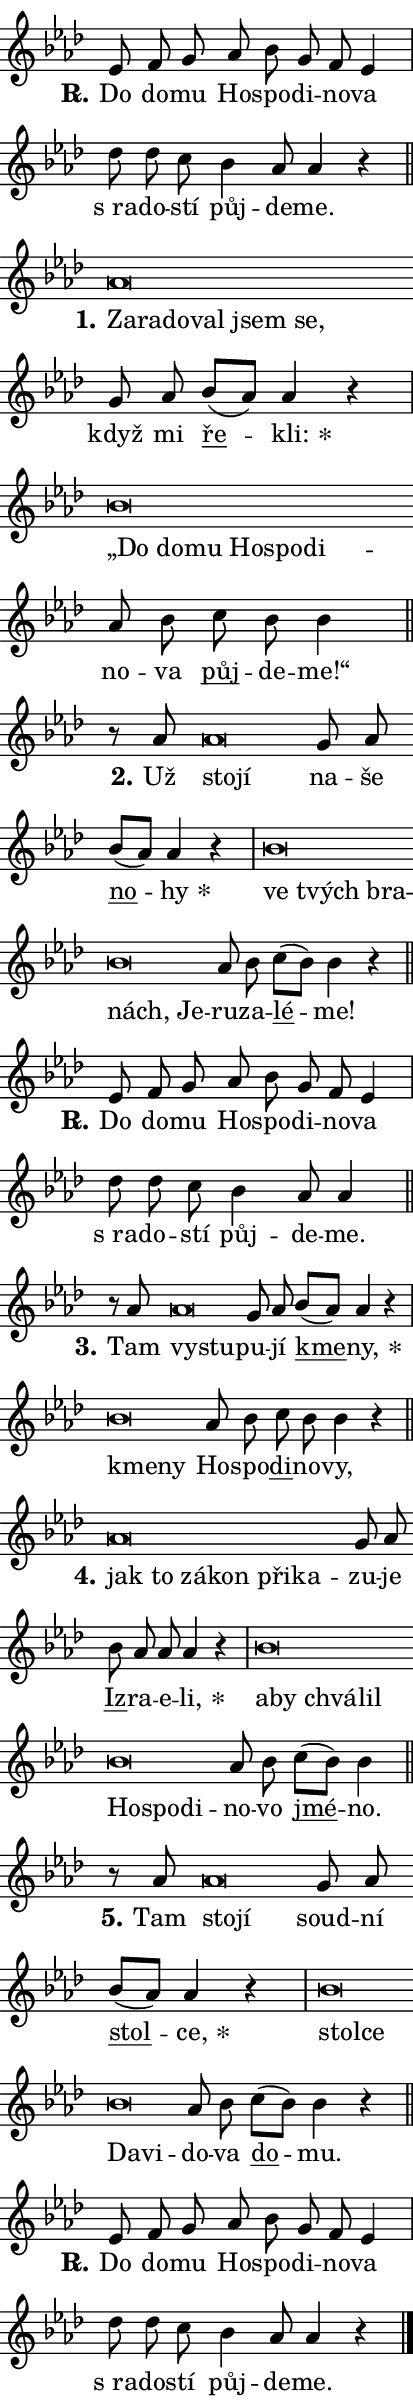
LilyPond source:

\version "2.22.1"
\header { tagline = "" }
\paper {
  indent = 0\cm
  top-margin = 0\cm
  right-margin = 0\cm
  bottom-margin = 0\cm
  left-margin = 0\cm
  paper-width = 7\cm
  page-breaking = #ly:one-page-breaking
  system-system-spacing.basic-distance = #11
  score-system-spacing.basic-distance = #11
  ragged-last = ##f
}


%% Author: Thomas Morley
%% https://lists.gnu.org/archive/html/lilypond-user/2020-05/msg00002.html
#(define (line-position grob)
"Returns position of @var[grob} in current system:
   @code{'start}, if at first time-step
   @code{'end}, if at last time-step
   @code{'middle} otherwise
"
  (let* ((col (ly:item-get-column grob))
         (ln (ly:grob-object col 'left-neighbor))
         (rn (ly:grob-object col 'right-neighbor))
         (col-to-check-left (if (ly:grob? ln) ln col))
         (col-to-check-right (if (ly:grob? rn) rn col))
         (break-dir-left
           (and
             (ly:grob-property col-to-check-left 'non-musical #f)
             (ly:item-break-dir col-to-check-left)))
         (break-dir-right
           (and
             (ly:grob-property col-to-check-right 'non-musical #f)
             (ly:item-break-dir col-to-check-right))))
        (cond ((eqv? 1 break-dir-left) 'start)
              ((eqv? -1 break-dir-right) 'end)
              (else 'middle))))

#(define (tranparent-at-line-position vctor)
  (lambda (grob)
  "Relying on @code{line-position} select the relevant enry from @var{vctor}.
Used to determine transparency,"
    (case (line-position grob)
      ((end) (not (vector-ref vctor 0)))
      ((middle) (not (vector-ref vctor 1)))
      ((start) (not (vector-ref vctor 2))))))

noteHeadBreakVisibility =
#(define-music-function (break-visibility)(vector?)
"Makes @code{NoteHead}s transparent relying on @var{break-visibility}"
#{
  \override NoteHead.transparent =
    #(tranparent-at-line-position break-visibility)
#})

#(define delete-ledgers-for-transparent-note-heads
  (lambda (grob)
    "Reads whether a @code{NoteHead} is transparent.
If so this @code{NoteHead} is removed from @code{'note-heads} from
@var{grob}, which is supposed to be @code{LedgerLineSpanner}.
As a result ledgers are not printed for this @code{NoteHead}"
    (let* ((nhds-array (ly:grob-object grob 'note-heads))
           (nhds-list
             (if (ly:grob-array? nhds-array)
                 (ly:grob-array->list nhds-array)
                 '()))
           ;; Relies on the transparent-property being done before
           ;; Staff.LedgerLineSpanner.after-line-breaking is executed.
           ;; This is fragile ...
           (to-keep
             (remove
               (lambda (nhd)
                 (ly:grob-property nhd 'transparent #f))
               nhds-list)))
      ;; TODO find a better method to iterate over grob-arrays, similiar
      ;; to filter/remove etc for lists
      ;; For now rebuilt from scratch
      (set! (ly:grob-object grob 'note-heads)  '())
      (for-each
        (lambda (nhd)
          (ly:pointer-group-interface::add-grob grob 'note-heads nhd))
        to-keep))))

hideNotes = {
  \noteHeadBreakVisibility #begin-of-line-visible
}
unHideNotes = {
  \noteHeadBreakVisibility #all-visible
}

% work-around for resetting accidentals
% https://lilypond.org/doc/v2.23/Documentation/notation/displaying-rhythms#unmetered-music
cadenzaMeasure = {
  \cadenzaOff
  \partial 1024 s1024
  \cadenzaOn
}

#(define-markup-command (accent layout props text) (markup?)
  "Underline accented syllable"
  (interpret-markup layout props
    #{\markup \override #'(offset . 4.3) \underline { #text }#}))

responsum = \markup \concat {
  "R" \hspace #-1.05 \path #0.1 #'((moveto 0 0.07) (lineto 0.9 0.8)) \hspace #0.05 "."
}

\layout {
    \context {
        \Staff
        \remove "Time_signature_engraver"
        \override LedgerLineSpanner.after-line-breaking = #delete-ledgers-for-transparent-note-heads
    }
    \context {
        \Voice {
            \override NoteHead.output-attributes = #'((class . "notehead"))
            \override Hairpin.height = #0.55
        }
    }
    \context {
        \Lyrics {
            \override StanzaNumber.output-attributes = #'((class . "stanzanumber"))
            \override LyricSpace.minimum-distance = #0.9
            \override LyricText.font-name = #"TeX Gyre Schola"
            \override LyricText.font-size = 1
            \override StanzaNumber.font-name = #"TeX Gyre Schola Bold"
            \override StanzaNumber.font-size = 1
        }
    }
}

% magnetic-lyrics.ily
%
%   written by
%     Jean Abou Samra <jean@abou-samra.fr>
%     Werner Lemberg <wl@gnu.org>
%
%   adapted by
%     Jiri Hon <jiri.hon@gmail.com>
%
% Version 2022-Apr-15

% https://www.mail-archive.com/lilypond-user@gnu.org/msg149350.html

#(define (Left_hyphen_pointer_engraver context)
   "Collect syllable-hyphen-syllable occurrences in lyrics and store
them in properties.  This engraver only looks to the left.  For
example, if the lyrics input is @code{foo -- bar}, it does the
following.

@itemize @bullet
@item
Set the @code{text} property of the @code{LyricHyphen} grob between
@q{foo} and @q{bar} to @code{foo}.

@item
Set the @code{left-hyphen} property of the @code{LyricText} grob with
text @q{foo} to the @code{LyricHyphen} grob between @q{foo} and
@q{bar}.
@end itemize

Use this auxiliary engraver in combination with the
@code{lyric-@/text::@/apply-@/magnetic-@/offset!} hook."
   (let ((hyphen #f)
         (text #f))
     (make-engraver
      (acknowledgers
       ((lyric-syllable-interface engraver grob source-engraver)
        (set! text grob)))
      (end-acknowledgers
       ((lyric-hyphen-interface engraver grob source-engraver)
        ;(when (not (grob::has-interface grob 'lyric-space-interface))
          (set! hyphen grob)));)
      ((stop-translation-timestep engraver)
       (when (and text hyphen)
         (ly:grob-set-object! text 'left-hyphen hyphen))
       (set! text #f)
       (set! hyphen #f)))))

#(define (lyric-text::apply-magnetic-offset! grob)
   "If the space between two syllables is less than the value in
property @code{LyricText@/.details@/.squash-threshold}, move the right
syllable to the left so that it gets concatenated with the left
syllable.

Use this function as a hook for
@code{LyricText@/.after-@/line-@/breaking} if the
@code{Left_@/hyphen_@/pointer_@/engraver} is active."
   (let ((hyphen (ly:grob-object grob 'left-hyphen #f)))
     (when hyphen
       (let ((left-text (ly:spanner-bound hyphen LEFT)))
         (when (grob::has-interface left-text 'lyric-syllable-interface)
           (let* ((common (ly:grob-common-refpoint grob left-text X))
                  (this-x-ext (ly:grob-extent grob common X))
                  (left-x-ext
                   (begin
                     ;; Trigger magnetism for left-text.
                     (ly:grob-property left-text 'after-line-breaking)
                     (ly:grob-extent left-text common X)))
                  ;; `delta` is the gap width between two syllables.
                  (delta (- (interval-start this-x-ext)
                            (interval-end left-x-ext)))
                  (details (ly:grob-property grob 'details))
                  (threshold (assoc-get 'squash-threshold details 0.2)))
             (when (< delta threshold)
               (let* (;; We have to manipulate the input text so that
                      ;; ligatures crossing syllable boundaries are not
                      ;; disabled.  For languages based on the Latin
                      ;; script this is essentially a beautification.
                      ;; However, for non-Western scripts it can be a
                      ;; necessity.
                      (lt (ly:grob-property left-text 'text))
                      (rt (ly:grob-property grob 'text))
                      (is-space (grob::has-interface hyphen 'lyric-space-interface))
                      (space (if is-space " " ""))
                      (space-markup (grob-interpret-markup grob " "))
                      (space-size (interval-length (ly:stencil-extent space-markup X)))
                      (extra-delta (if is-space space-size 0))
                      ;; Append new syllable.
                      (ltrt-space (if (and (string? lt) (string? rt))
                                (string-append lt space rt)
                                (make-concat-markup (list lt space rt))))
                      ;; Right-align `ltrt` to the right side.
                      (ltrt-space-markup (grob-interpret-markup
                               grob
                               (make-translate-markup
                                (cons (interval-length this-x-ext) 0)
                                (make-right-align-markup ltrt-space)))))
                 (begin
                   ;; Don't print `left-text`.
                   (ly:grob-set-property! left-text 'stencil #f)
                   ;; Set text and stencil (which holds all collected
                   ;; syllables so far) and shift it to the left.
                   (ly:grob-set-property! grob 'text ltrt-space)
                   (ly:grob-set-property! grob 'stencil ltrt-space-markup)
                   (ly:grob-translate-axis! grob (- (- delta extra-delta)) X))))))))))


#(define (lyric-hyphen::displace-bounds-first grob)
   ;; Make very sure this callback isn't triggered too early.
   (let ((left (ly:spanner-bound grob LEFT))
         (right (ly:spanner-bound grob RIGHT)))
     (ly:grob-property left 'after-line-breaking)
     (ly:grob-property right 'after-line-breaking)
     (ly:lyric-hyphen::print grob)))

squashThreshold = #0.4

\layout {
  \context {
    \Lyrics
    \consists #Left_hyphen_pointer_engraver
    \override LyricText.after-line-breaking =
      #lyric-text::apply-magnetic-offset!
    \override LyricHyphen.stencil = #lyric-hyphen::displace-bounds-first
    \override LyricText.details.squash-threshold = \squashThreshold
    \override LyricHyphen.minimum-distance = 0
    \override LyricHyphen.minimum-length = \squashThreshold
  }
}

squash = \override LyricText.details.squash-threshold = 9999
unSquash = \override LyricText.details.squash-threshold = \squashThreshold

left = \override LyricText.self-alignment-X = #LEFT
unLeft = \revert LyricText.self-alignment-X

starOffset = #(lambda (grob) 
                (let ((x_offset (ly:self-alignment-interface::aligned-on-x-parent grob)))
                  (if (= x_offset 0) 0 (+ x_offset 1.2))))

star = #(define-music-function (syllable)(string?)
"Append star separator at the end of a syllable"
#{
  \once \override LyricText.X-offset = #starOffset
  \lyricmode { \markup {
    #syllable
    \override #'((font-name . "TeX Gyre Schola Bold")) \hspace #0.2 \lower #0.65 \larger "*"
  } }
#})

starAccent = #(define-music-function (syllable)(string?)
"Append star separator at the end of a syllable and make accent"
#{
  \once \override LyricText.X-offset = #starOffset
  \lyricmode { \markup {
    \accent #syllable
    \override #'((font-name . "TeX Gyre Schola Bold")) \hspace #0.2 \lower #0.65 \larger "*"
  } }
#})

breath = #(define-music-function (syllable)(string?)
"Append breathing indicator at the end of a syllable"
#{
  \lyricmode { \markup { #syllable "+" } }
#})

optionalBreath = #(define-music-function (syllable)(string?)
"Append optional breathing indicator at the end of a syllable"
#{
  \lyricmode { \markup { #syllable "(+)" } }
#})


\score {
    <<
        \new Voice = "melody" { \cadenzaOn \key as \major \relative { es'8 f g as bes g f es4 \cadenzaMeasure \bar "|" des'8 des c \bar "" bes4 as8 as4 r \cadenzaMeasure \bar "||" \break }
\relative { as'\breve*1/16 \hideNotes \breve*1/16 \bar "" \breve*1/16 \bar "" \breve*1/16 \bar "" \breve*1/16 \breve*1/16 \bar "" \unHideNotes g8 as \bar "" bes[( as)] as4 r \cadenzaMeasure \bar "|" bes\breve*1/16 \hideNotes \breve*1/16 \bar "" \breve*1/16 \bar "" \breve*1/16 \bar "" \breve*1/16 \breve*1/16 \bar "" \unHideNotes as8 bes \bar "" c bes bes4 \cadenzaMeasure \bar "||" \break }
\relative { r8 as'8 as\breve*1/16 \hideNotes \breve*1/16 \bar "" \unHideNotes g8 as \bar "" bes[( as)] as4 r \cadenzaMeasure \bar "|" bes\breve*1/16 \hideNotes \breve*1/16 \bar "" \breve*1/16 \bar "" \breve*1/16 \breve*1/16 \bar "" \unHideNotes as8 bes \bar "" c[( bes)] bes4 r \cadenzaMeasure \bar "||" \break }
\relative { es'8 f g as bes g f es4 \cadenzaMeasure \bar "|" des'8 des c \bar "" bes4 as8 as4 \cadenzaMeasure \bar "||" \break }
\relative { r8 as'8 as\breve*1/16 \hideNotes \breve*1/16 \bar "" \unHideNotes g8 as \bar "" bes[( as)] as4 r \cadenzaMeasure \bar "|" bes\breve*1/16 \hideNotes \breve*1/16 \bar "" \unHideNotes as8 bes \bar "" c bes bes4 r \cadenzaMeasure \bar "||" \break }
\relative { as'\breve*1/16 \hideNotes \breve*1/16 \bar "" \breve*1/16 \bar "" \breve*1/16 \bar "" \breve*1/16 \breve*1/16 \bar "" \unHideNotes g8 as \bar "" bes as as as4 r \cadenzaMeasure \bar "|" bes\breve*1/16 \hideNotes \breve*1/16 \bar "" \breve*1/16 \bar "" \breve*1/16 \bar "" \breve*1/16 \bar "" \breve*1/16 \breve*1/16 \bar "" \unHideNotes as8 bes \bar "" c[( bes)] bes4 \cadenzaMeasure \bar "||" \break }
\relative { r8 as'8 as\breve*1/16 \hideNotes \breve*1/16 \bar "" \unHideNotes g8 as \bar "" bes[( as)] as4 r \cadenzaMeasure \bar "|" bes\breve*1/16 \hideNotes \breve*1/16 \bar "" \breve*1/16 \breve*1/16 \bar "" \unHideNotes as8 bes \bar "" c[( bes)] bes4 r \cadenzaMeasure \bar "||" \break }
\relative { es'8 f g as bes g f es4 \cadenzaMeasure \bar "|" des'8 des c \bar "" bes4 as8 as4 r \cadenzaMeasure \bar "||" \break } \bar "|." }
        \new Lyrics \lyricsto "melody" { \lyricmode { \set stanza = \responsum
Do do -- mu Ho -- spo -- di -- no -- va "s ra" -- do -- stí půj -- de -- me.
\set stanza = "1."
\left Za -- \squash ra -- do -- val jsem se, \unLeft \unSquash když mi \markup \accent ře -- \star kli: \left „Do \squash do -- mu Ho -- spo -- di -- \unLeft \unSquash no -- va \markup \accent půj -- de -- me!“
\set stanza = "2."
Už \left sto -- \squash jí \unLeft \unSquash na -- še \markup \accent no -- \star hy \left ve \squash tvých bra -- nách, Je -- \unLeft \unSquash ru -- za -- \markup \accent lé -- me!
\set stanza = \responsum
Do do -- mu Ho -- spo -- di -- no -- va "s ra" -- do -- stí půj -- de -- me.
\set stanza = "3."
Tam \left vy -- \squash stu -- \unLeft \unSquash pu -- jí \markup \accent kme -- \star ny, \left kme -- \squash ny \unLeft \unSquash Ho -- spo -- \markup \accent di -- no -- vy,
\set stanza = "4."
\left jak \squash to zá -- kon při -- ka -- \unLeft \unSquash zu -- je \markup \accent Iz -- ra -- e -- \star li, \left a -- \squash by chvá -- lil Ho -- spo -- di -- \unLeft \unSquash no -- vo \markup \accent jmé -- no.
\set stanza = "5."
Tam \left sto -- \squash jí \unLeft \unSquash soud -- ní \markup \accent stol -- \star ce, \left stol -- \squash ce Da -- vi -- \unLeft \unSquash do -- va \markup \accent do -- mu.
\set stanza = \responsum
Do do -- mu Ho -- spo -- di -- no -- va "s ra" -- do -- stí půj -- de -- me. } }
    >>
    \layout {}
}
